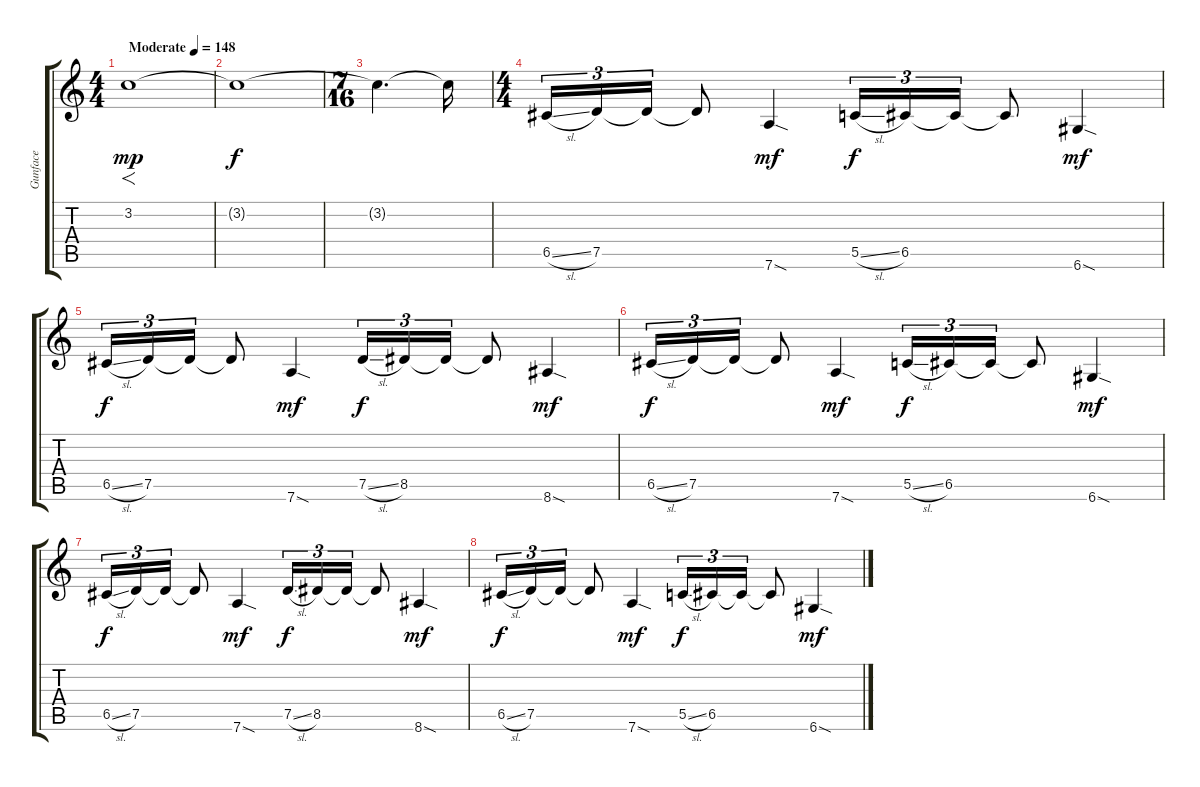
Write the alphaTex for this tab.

\track ("Gunface" "Gunface") {instrument distortionguitar}
\staff {score tabs}
\tuning (D4 A3 F3 C3 G2 D2) {hide}
\ts (4 4)
\tempo (148 "Moderate")
\clef g2
\ks c
3.2.1{f dy mp instrument distortionguitar} |
3.2{t}.1{dy f} |
\ts (7 16)
3.2{t}.4{d} 3.2{t}.16 |
\ts (4 4)
6.5{sl}.16{tu (3 2)} 7.5.16{tu (3 2)} 7.5{t}.16{tu (3 2)} 7.5{t}.8 7.6{sod}.4{dy mf} 5.5{sl}.16{tu (3 2) dy f} 6.5.16{tu (3 2)} 6.5{t}.16{tu (3 2)} 6.5{t}.8 6.6{sod}.4{dy mf} |
6.5{sl}.16{tu (3 2) dy f} 7.5.16{tu (3 2)} 7.5{t}.16{tu (3 2)} 7.5{t}.8 7.6{sod}.4{dy mf} 7.5{sl}.16{tu (3 2) dy f} 8.5.16{tu (3 2)} 8.5{t}.16{tu (3 2)} 8.5{t}.8 8.6{sod}.4{dy mf} |
6.5{sl}.16{tu (3 2) dy f} 7.5.16{tu (3 2)} 7.5{t}.16{tu (3 2)} 7.5{t}.8 7.6{sod}.4{dy mf} 5.5{sl}.16{tu (3 2) dy f} 6.5.16{tu (3 2)} 6.5{t}.16{tu (3 2)} 6.5{t}.8 6.6{sod}.4{dy mf} |
6.5{sl}.16{tu (3 2) dy f} 7.5.16{tu (3 2)} 7.5{t}.16{tu (3 2)} 7.5{t}.8 7.6{sod}.4{dy mf} 7.5{sl}.16{tu (3 2) dy f} 8.5.16{tu (3 2)} 8.5{t}.16{tu (3 2)} 8.5{t}.8 8.6{sod}.4{dy mf} |
6.5{sl}.16{tu (3 2) dy f} 7.5.16{tu (3 2)} 7.5{t}.16{tu (3 2)} 7.5{t}.8 7.6{sod}.4{dy mf} 5.5{sl}.16{tu (3 2) dy f} 6.5.16{tu (3 2)} 6.5{t}.16{tu (3 2)} 6.5{t}.8 6.6{sod}.4{dy mf}
